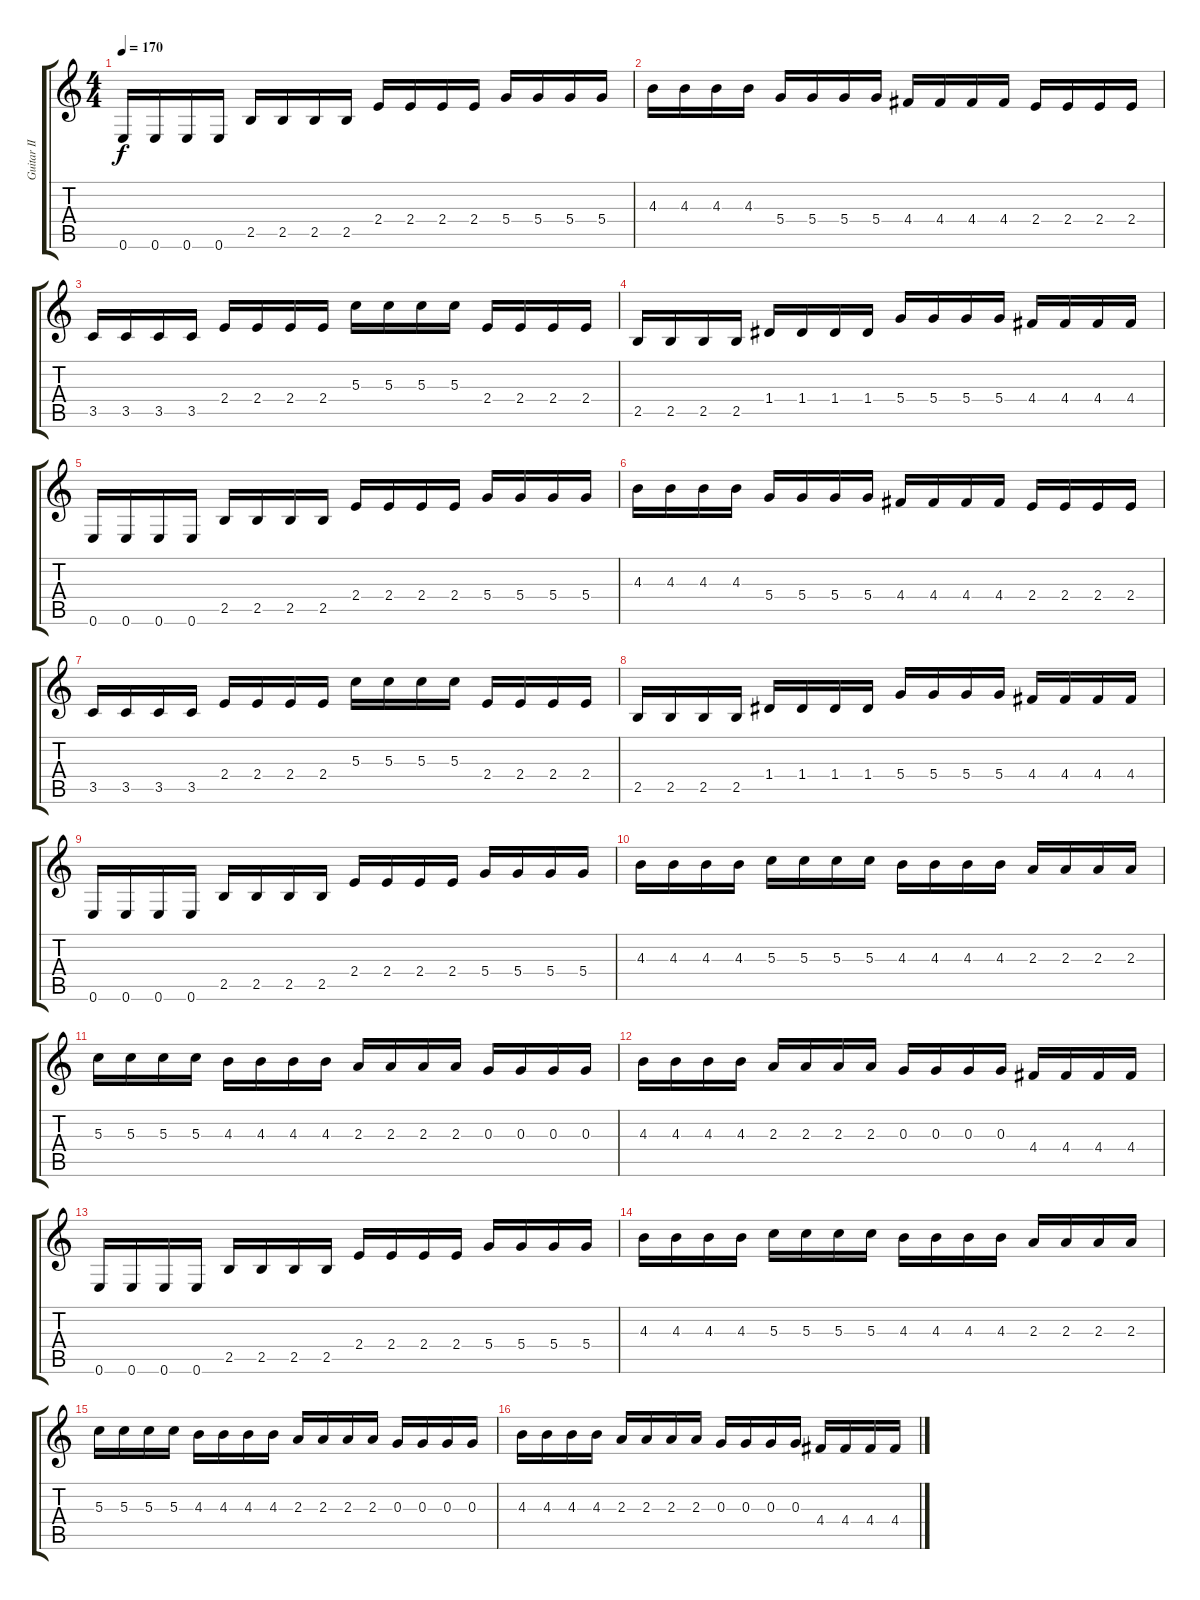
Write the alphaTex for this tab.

\track ("Guitar II" "Guitar II") {instrument distortionguitar}
\staff {score tabs}
\tuning (E4 B3 G3 D3 A2 E2) {hide}
\ts (4 4)
\tempo 170
\clef g2
\ks c
0.6.16{dy f} 0.6.16 0.6.16 0.6.16 2.5.16 2.5.16 2.5.16 2.5.16 2.4.16 2.4.16 2.4.16 2.4.16 5.4.16 5.4.16 5.4.16 5.4.16 |
4.3.16 4.3.16 4.3.16 4.3.16 5.4.16 5.4.16 5.4.16 5.4.16 4.4.16 4.4.16 4.4.16 4.4.16 2.4.16 2.4.16 2.4.16 2.4.16 |
3.5.16 3.5.16 3.5.16 3.5.16 2.4.16 2.4.16 2.4.16 2.4.16 5.3.16 5.3.16 5.3.16 5.3.16 2.4.16 2.4.16 2.4.16 2.4.16 |
2.5.16 2.5.16 2.5.16 2.5.16 1.4.16 1.4.16 1.4.16 1.4.16 5.4.16 5.4.16 5.4.16 5.4.16 4.4.16 4.4.16 4.4.16 4.4.16 |
0.6.16 0.6.16 0.6.16 0.6.16 2.5.16 2.5.16 2.5.16 2.5.16 2.4.16 2.4.16 2.4.16 2.4.16 5.4.16 5.4.16 5.4.16 5.4.16 |
4.3.16 4.3.16 4.3.16 4.3.16 5.4.16 5.4.16 5.4.16 5.4.16 4.4.16 4.4.16 4.4.16 4.4.16 2.4.16 2.4.16 2.4.16 2.4.16 |
3.5.16 3.5.16 3.5.16 3.5.16 2.4.16 2.4.16 2.4.16 2.4.16 5.3.16 5.3.16 5.3.16 5.3.16 2.4.16 2.4.16 2.4.16 2.4.16 |
2.5.16 2.5.16 2.5.16 2.5.16 1.4.16 1.4.16 1.4.16 1.4.16 5.4.16 5.4.16 5.4.16 5.4.16 4.4.16 4.4.16 4.4.16 4.4.16 |
0.6.16 0.6.16 0.6.16 0.6.16 2.5.16 2.5.16 2.5.16 2.5.16 2.4.16 2.4.16 2.4.16 2.4.16 5.4.16 5.4.16 5.4.16 5.4.16 |
4.3.16 4.3.16 4.3.16 4.3.16 5.3.16 5.3.16 5.3.16 5.3.16 4.3.16 4.3.16 4.3.16 4.3.16 2.3.16 2.3.16 2.3.16 2.3.16 |
5.3.16 5.3.16 5.3.16 5.3.16 4.3.16 4.3.16 4.3.16 4.3.16 2.3.16 2.3.16 2.3.16 2.3.16 0.3.16 0.3.16 0.3.16 0.3.16 |
4.3.16 4.3.16 4.3.16 4.3.16 2.3.16 2.3.16 2.3.16 2.3.16 0.3.16 0.3.16 0.3.16 0.3.16 4.4.16 4.4.16 4.4.16 4.4.16 |
0.6.16 0.6.16 0.6.16 0.6.16 2.5.16 2.5.16 2.5.16 2.5.16 2.4.16 2.4.16 2.4.16 2.4.16 5.4.16 5.4.16 5.4.16 5.4.16 |
4.3.16 4.3.16 4.3.16 4.3.16 5.3.16 5.3.16 5.3.16 5.3.16 4.3.16 4.3.16 4.3.16 4.3.16 2.3.16 2.3.16 2.3.16 2.3.16 |
5.3.16 5.3.16 5.3.16 5.3.16 4.3.16 4.3.16 4.3.16 4.3.16 2.3.16 2.3.16 2.3.16 2.3.16 0.3.16 0.3.16 0.3.16 0.3.16 |
4.3.16 4.3.16 4.3.16 4.3.16 2.3.16 2.3.16 2.3.16 2.3.16 0.3.16 0.3.16 0.3.16 0.3.16 4.4.16 4.4.16 4.4.16 4.4.16
